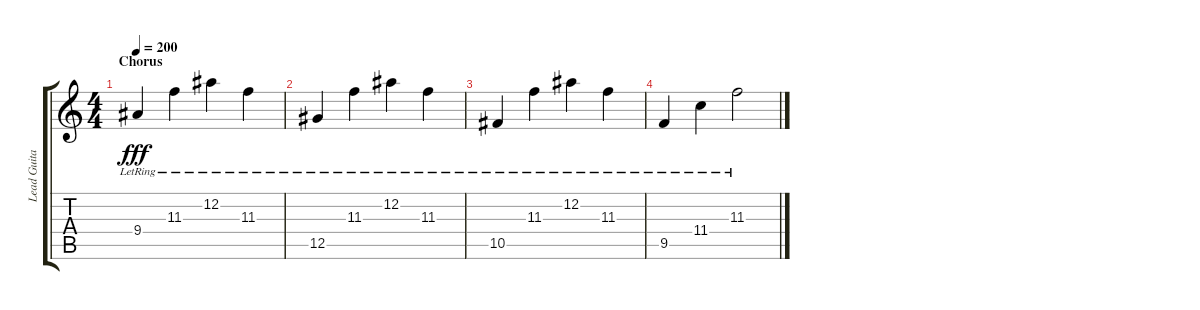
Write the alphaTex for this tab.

\track ("Lead Guitar" "Lead Guita") {instrument electricguitarclean}
\staff {score tabs}
\tuning (Eb4 Bb3 Gb3 Db3 Ab2 Db2) {hide}
\ts (4 4)
\section ("" "Chorus")
\tempo 200
\clef g2
\ks c
9.4{lr}.4{dy fff balance 6 instrument electricguitarclean} 11.3{lr}.4 12.2{lr}.4 11.3{lr}.4 |
12.5{lr}.4 11.3{lr}.4 12.2{lr}.4 11.3{lr}.4 |
10.5{lr}.4 11.3{lr}.4 12.2{lr}.4 11.3{lr}.4 |
9.5{lr}.4 11.4{lr}.4 11.3{lr}.2
